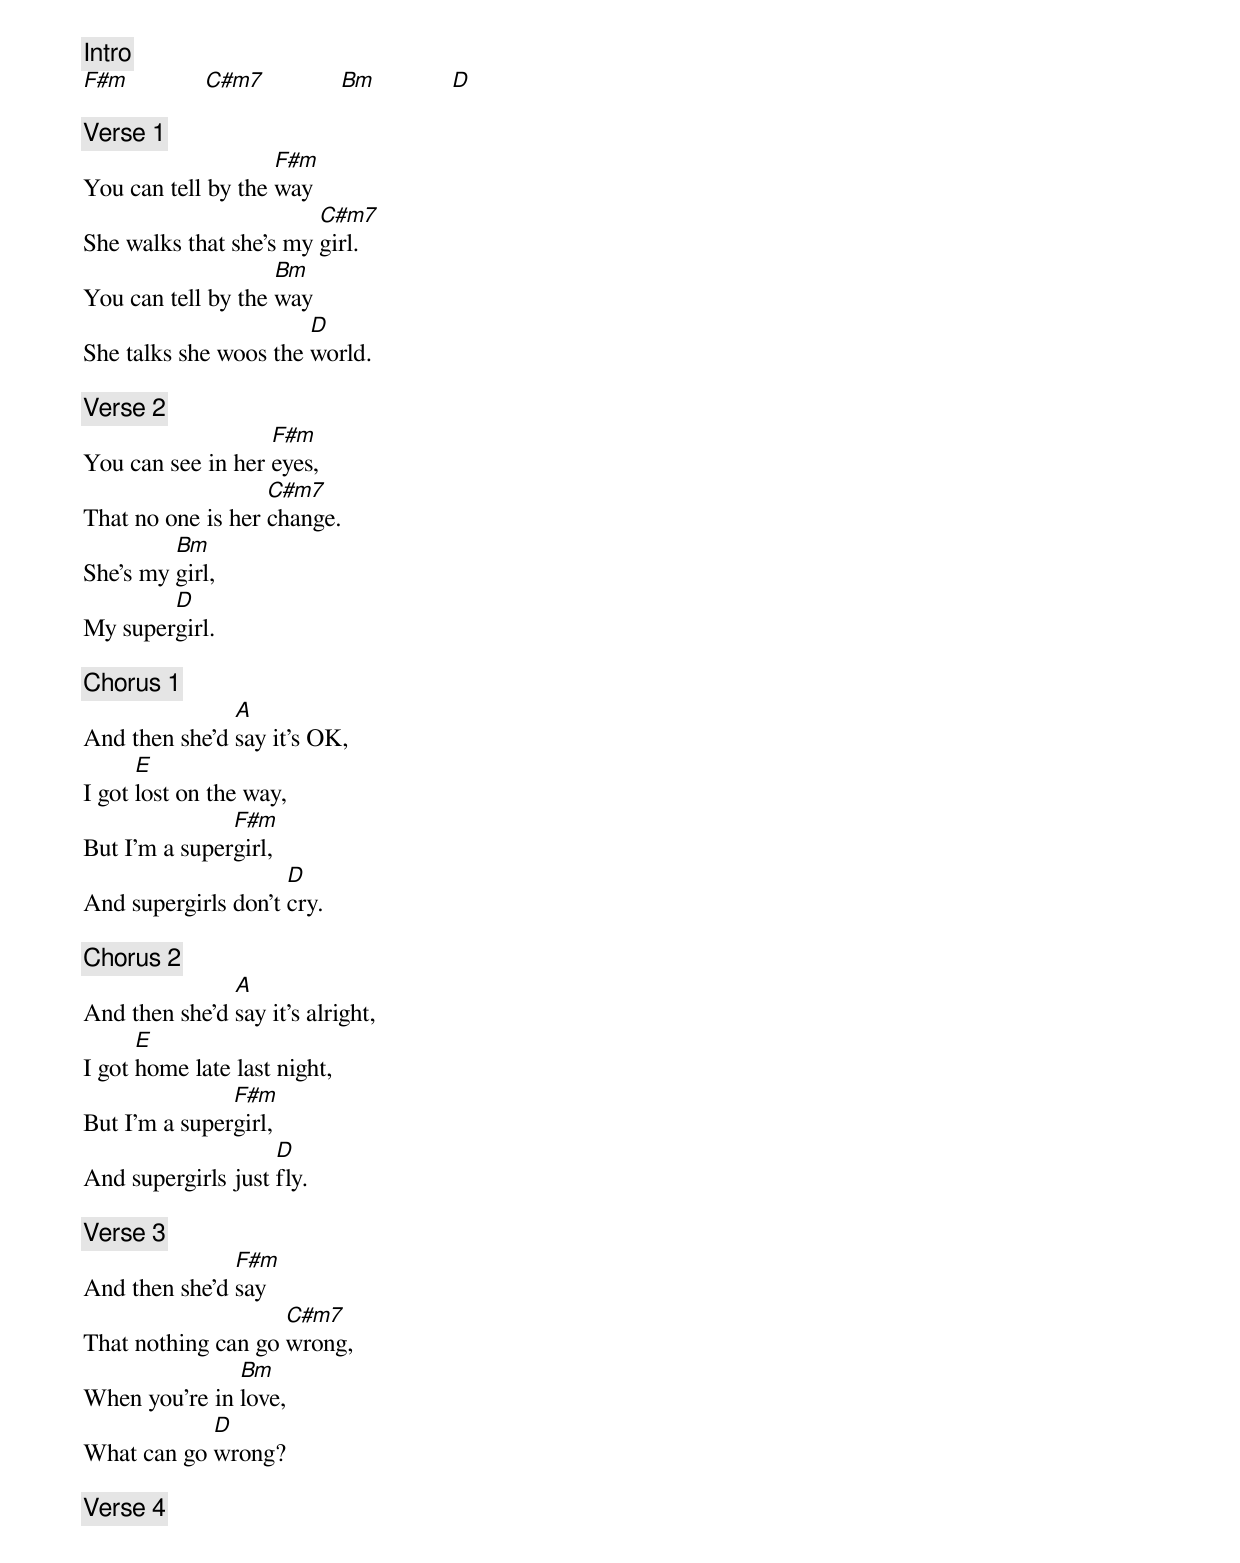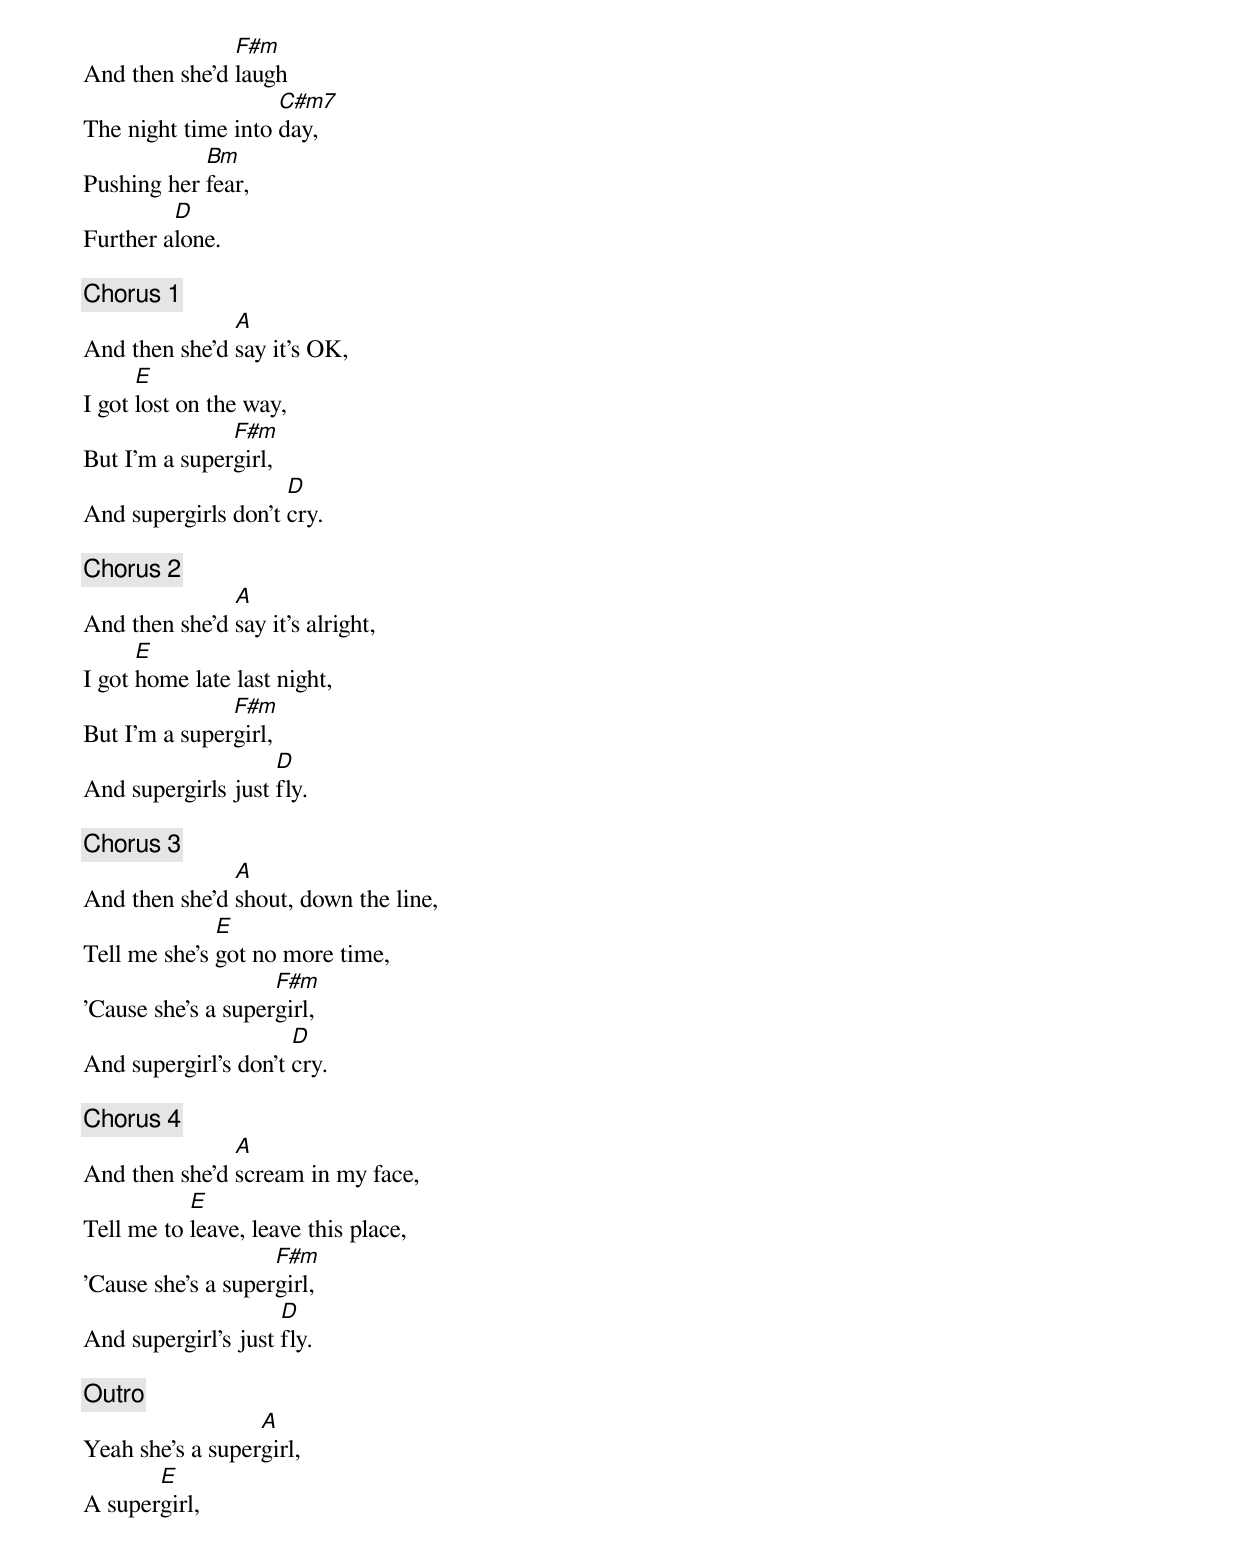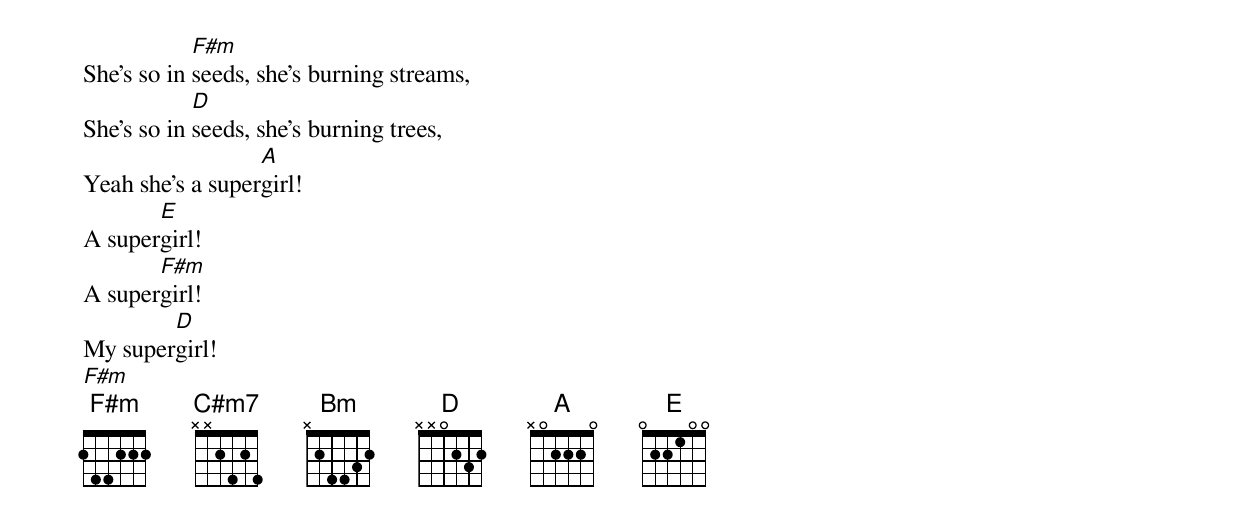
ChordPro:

{c: Intro}
[F#m]            [C#m7]            [Bm]            [D]

{c: Verse 1}
You can tell by the [F#m]way
She walks that she's my [C#m7]girl.
You can tell by the [Bm]way
She talks she woos the [D]world.

{c: Verse 2}
You can see in her [F#m]eyes,
That no one is her [C#m7]change.
She's my [Bm]girl,
My super[D]girl.

{c: Chorus 1}
And then she'd [A]say it's OK,
I got [E]lost on the way,
But I'm a super[F#m]girl,
And supergirls don't [D]cry.

{c: Chorus 2}
And then she'd [A]say it's alright,
I got [E]home late last night,
But I'm a super[F#m]girl,
And supergirls just [D]fly.

{c: Verse 3}
And then she'd [F#m]say
That nothing can go [C#m7]wrong,
When you're in [Bm]love,
What can go [D]wrong?

{c: Verse 4}
And then she'd [F#m]laugh
The night time into [C#m7]day,
Pushing her [Bm]fear,
Further a[D]lone.

{c: Chorus 1}
And then she'd [A]say it's OK,
I got [E]lost on the way,
But I'm a super[F#m]girl,
And supergirls don't [D]cry.

{c: Chorus 2}
And then she'd [A]say it's alright,
I got [E]home late last night,
But I'm a super[F#m]girl,
And supergirls just [D]fly.

{c: Chorus 3}
And then she'd [A]shout, down the line,
Tell me she's [E]got no more time,
'Cause she's a super[F#m]girl,
And supergirl's don't [D]cry.

{c: Chorus 4}
And then she'd [A]scream in my face,
Tell me to [E]leave, leave this place,
'Cause she's a super[F#m]girl,
And supergirl's just [D]fly.

{c: Outro}
Yeah she's a super[A]girl,
A super[E]girl,
She's so in [F#m]seeds, she's burning streams,
She's so in [D]seeds, she's burning trees,
Yeah she's a super[A]girl!
A super[E]girl!
A super[F#m]girl!
My super[D]girl!
[F#m]
